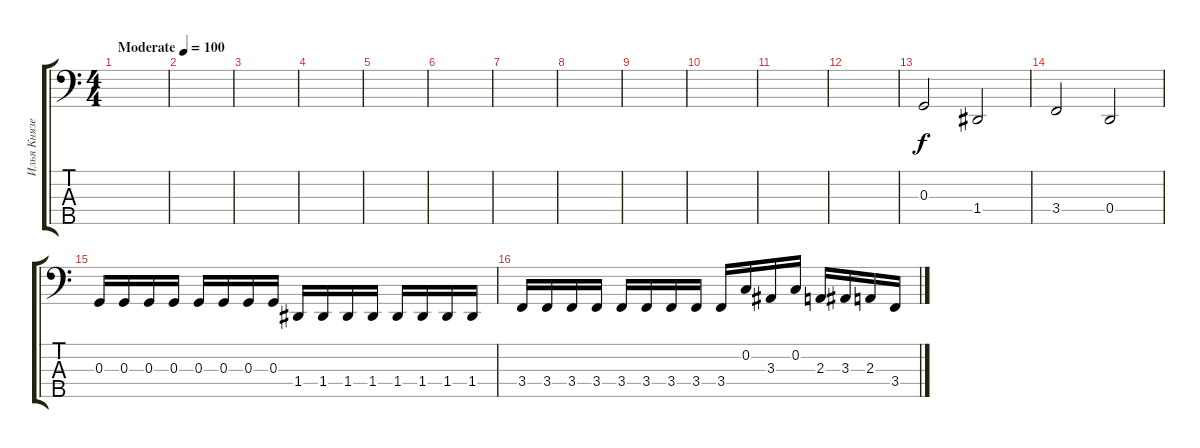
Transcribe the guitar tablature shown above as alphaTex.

\track ("Илья Князев (5 стр)" "Илья Князе") {instrument electricbassfinger}
\staff {score tabs}
\tuning (F2 C2 G1 D1 A0) {hide}
\ts (4 4)
\tempo (100 "Moderate")
\clef f4
\ks c
|
|
|
|
|
|
|
|
|
|
|
|
0.3.2 1.4.2 |
3.4.2 0.4.2 |
0.3.16 0.3.16 0.3.16 0.3.16 0.3.16 0.3.16 0.3.16 0.3.16 1.4.16 1.4.16 1.4.16 1.4.16 1.4.16 1.4.16 1.4.16 1.4.16 |
3.4.16 3.4.16 3.4.16 3.4.16 3.4.16 3.4.16 3.4.16 3.4.16 3.4.16 0.2.16 3.3.16 0.2.16 2.3.16 3.3.16 2.3.16 3.4.16
